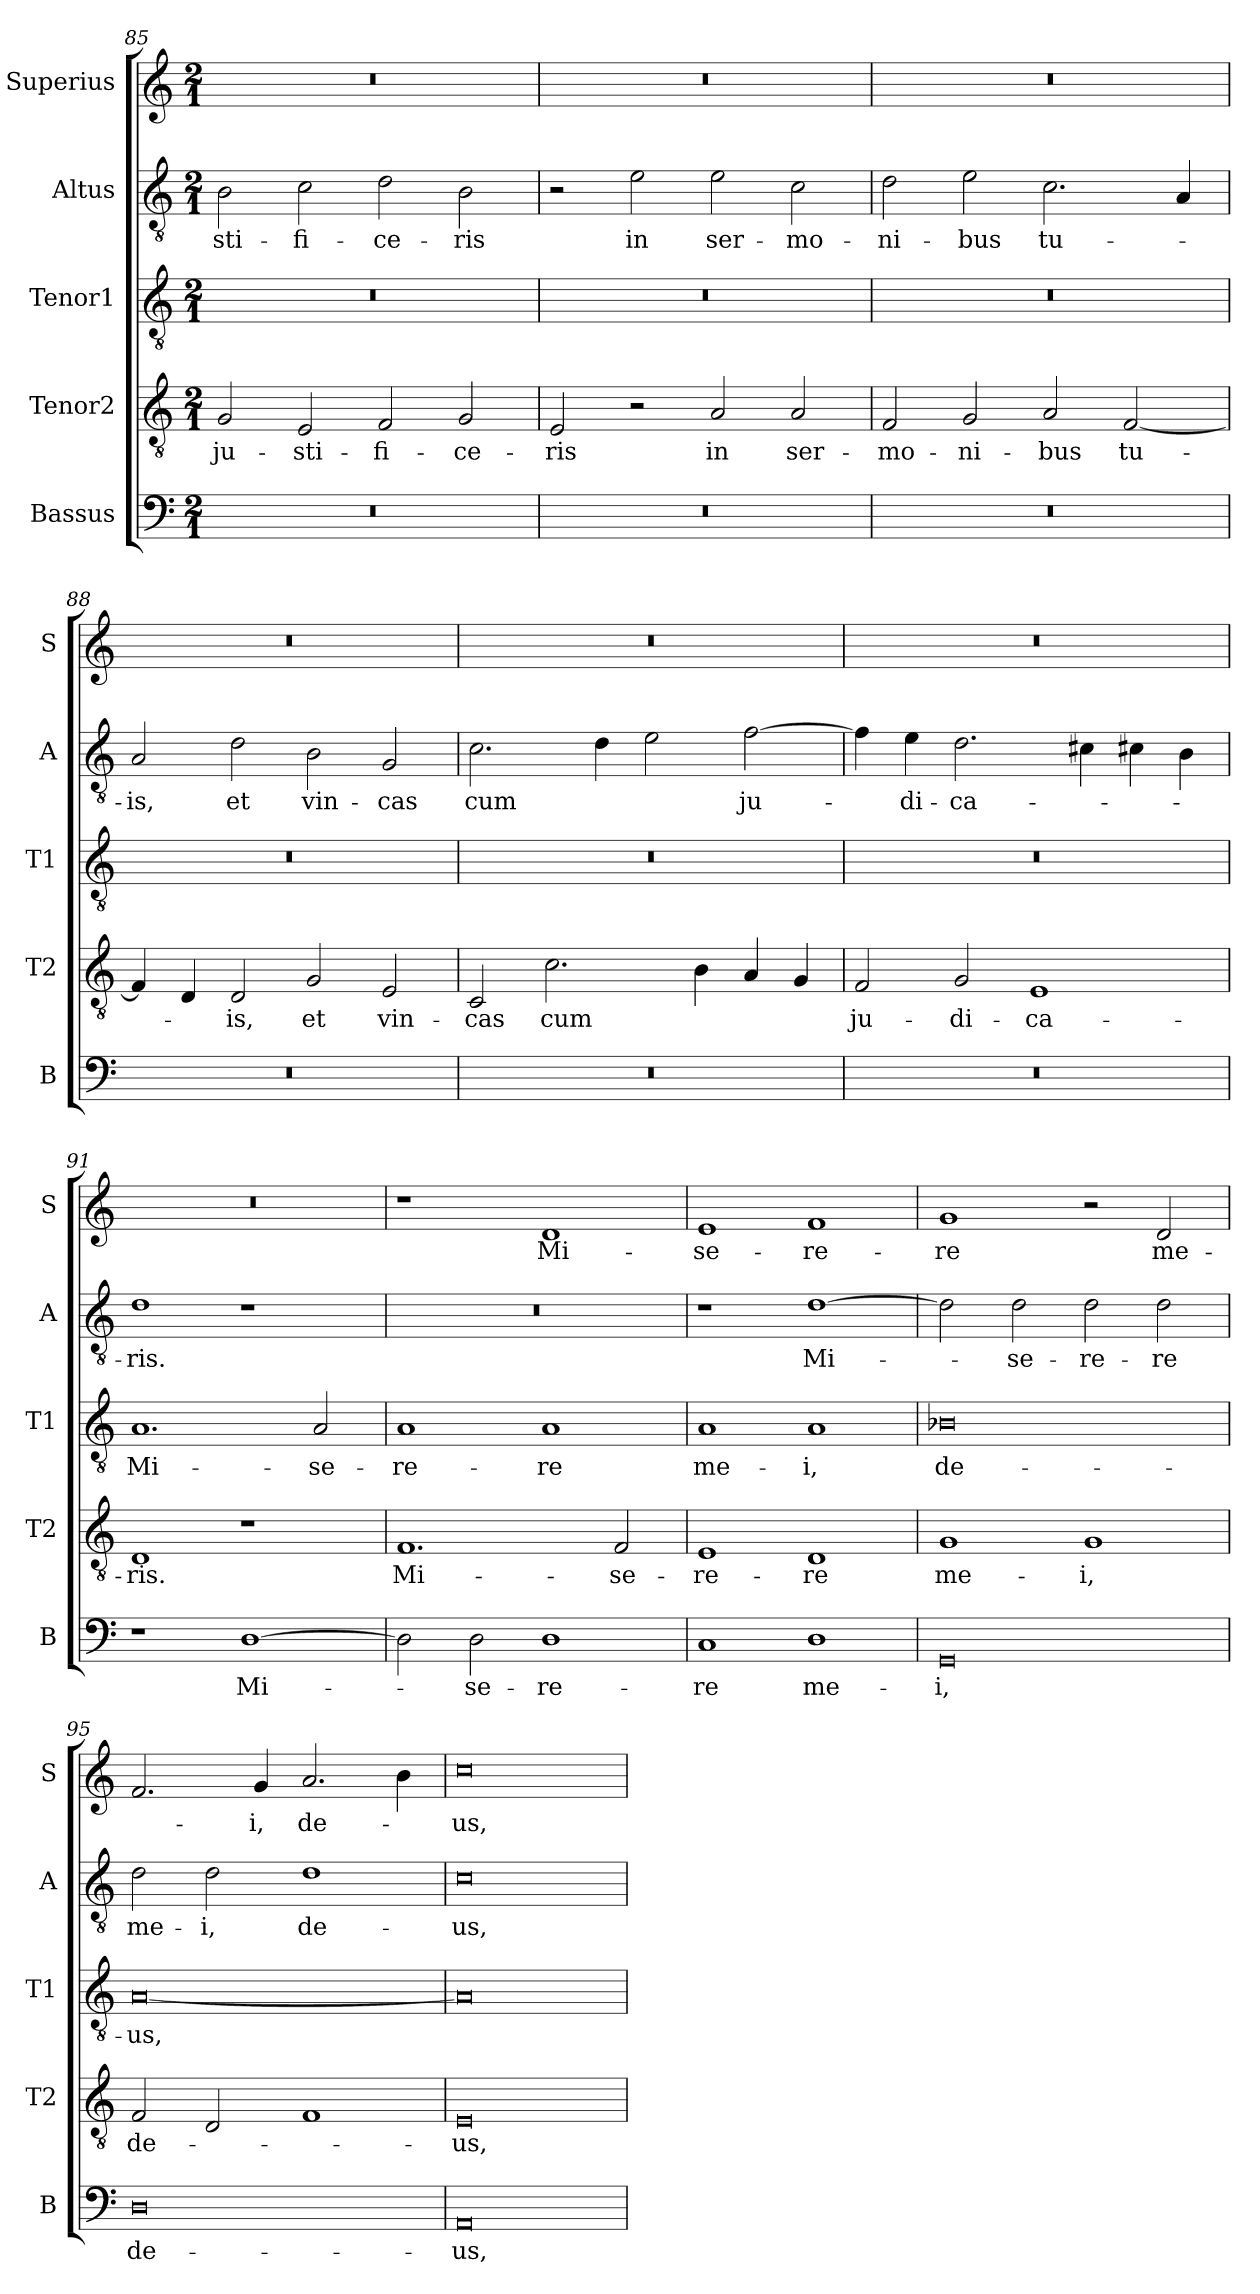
**kern	**text	**kern	**text	**kern	**text	**kern	**text	**kern	**text
*part5	*part5	*part4	*part4	*part3	*part3	*part2	*part2	*part1	*part1
*staff5	*staff5	*staff4	*staff4	*staff3	*staff3	*staff2	*staff2	*staff1	*staff1
*I"Bassus	*	*I"Tenor2	*	*I"Tenor1	*	*I"Altus	*	*I"Superius	*
*I'B	*	*I'T2	*	*I'T1	*	*I'A	*	*I'S	*
*clefF4	*	*clefGv2	*	*clefGv2	*	*clefGv2	*	*clefG2	*
*k[]	*	*k[]	*	*k[]	*	*k[]	*	*k[]	*
*M2/1	*	*M2/1	*	*M2/1	*	*M2/1	*	*M2/1	*
=85	=85	=85	=85	=85	=85	=85	=85	=85	=85
0r	.	2G	ju-	0r	.	2B	-sti-	0r	.
.	.	2E	-sti-	.	.	2c	-fi-	.	.
.	.	2F	-fi-	.	.	2d	-ce-	.	.
.	.	2G	-ce-	.	.	2B	-ris	.	.
=86	=86	=86	=86	=86	=86	=86	=86	=86	=86
0r	.	2E	-ris	0r	.	2r	.	0r	.
.	.	2r	.	.	.	2e	in	.	.
.	.	2A	in	.	.	2e	ser-	.	.
.	.	2A	ser-	.	.	2c	-mo-	.	.
=87	=87	=87	=87	=87	=87	=87	=87	=87	=87
0r	.	2F	-mo-	0r	.	2d	-ni-	0r	.
.	.	2G	-ni-	.	.	2e	-bus	.	.
.	.	2A	-bus	.	.	2.c	tu-	.	.
.	.	[2F	tu-	.	.	.	.	.	.
.	.	.	.	.	.	4A	.	.	.
=88	=88	=88	=88	=88	=88	=88	=88	=88	=88
0r	.	4F]	.	0r	.	2A	-is,	0r	.
.	.	4D	.	.	.	.	.	.	.
.	.	2D	-is,	.	.	2d	et	.	.
.	.	2G	et	.	.	2B	vin-	.	.
.	.	2E	vin-	.	.	2G	-cas	.	.
=89	=89	=89	=89	=89	=89	=89	=89	=89	=89
0r	.	2C	-cas	0r	.	2.c	cum	0r	.
.	.	2.c	cum	.	.	.	.	.	.
.	.	.	.	.	.	4d	.	.	.
.	.	.	.	.	.	2e	.	.	.
.	.	4B	.	.	.	.	.	.	.
.	.	4A	.	.	.	[2f	ju-	.	.
.	.	4G	.	.	.	.	.	.	.
=90	=90	=90	=90	=90	=90	=90	=90	=90	=90
0r	.	2F	ju-	0r	.	4f]	.	0r	.
.	.	.	.	.	.	4e	-di-	.	.
.	.	2G	-di-	.	.	2.d	-ca-	.	.
.	.	1E	-ca-	.	.	.	.	.	.
.	.	.	.	.	.	4c#X	.	.	.
.	.	.	.	.	.	4c#X	.	.	.
.	.	.	.	.	.	4B	.	.	.
=91	=91	=91	=91	=91	=91	=91	=91	=91	=91
1r	.	1D	-ris.	1.A	Mi-	1d	-ris.	0r	.
[1D	Mi-	1r	.	.	.	1r	.	.	.
.	.	.	.	2A	-se-	.	.	.	.
=92	=92	=92	=92	=92	=92	=92	=92	=92	=92
2D]	.	1.F	Mi-	1A	-re-	0r	.	1r	.
2D	-se-	.	.	.	.	.	.	.	.
1D	-re-	.	.	1A	-re	.	.	1d	Mi-
.	.	2F	-se-	.	.	.	.	.	.
=93	=93	=93	=93	=93	=93	=93	=93	=93	=93
1C	-re	1E	-re-	1A	me-	1r	.	1e	-se-
1D	me-	1D	-re	1A	-i,	[1d	Mi-	1f	-re-
=94	=94	=94	=94	=94	=94	=94	=94	=94	=94
0GG	-i,	1G	me-	0B-X	de-	2d]	.	1g	-re
.	.	.	.	.	.	2d	-se-	.	.
.	.	1G	-i,	.	.	2d	-re-	2r	.
.	.	.	.	.	.	2d	-re	2d	me-
=95	=95	=95	=95	=95	=95	=95	=95	=95	=95
0D	de-	2F	de-	[0A	-us,	2d	me-	2.f	.
.	.	2D	.	.	.	2d	-i,	.	.
.	.	.	.	.	.	.	.	4g	-i,
.	.	1F	.	.	.	1d	de-	2.a	de-
.	.	.	.	.	.	.	.	4b	.
=96	=96	=96	=96	=96	=96	=96	=96	=96	=96
0AA	-us,	0E	-us,	0A]	.	0c	-us,	0cc	-us,
=	=	=	=	=	=	=	=	=	=
*-	*-	*-	*-	*-	*-	*-	*-	*-	*-
